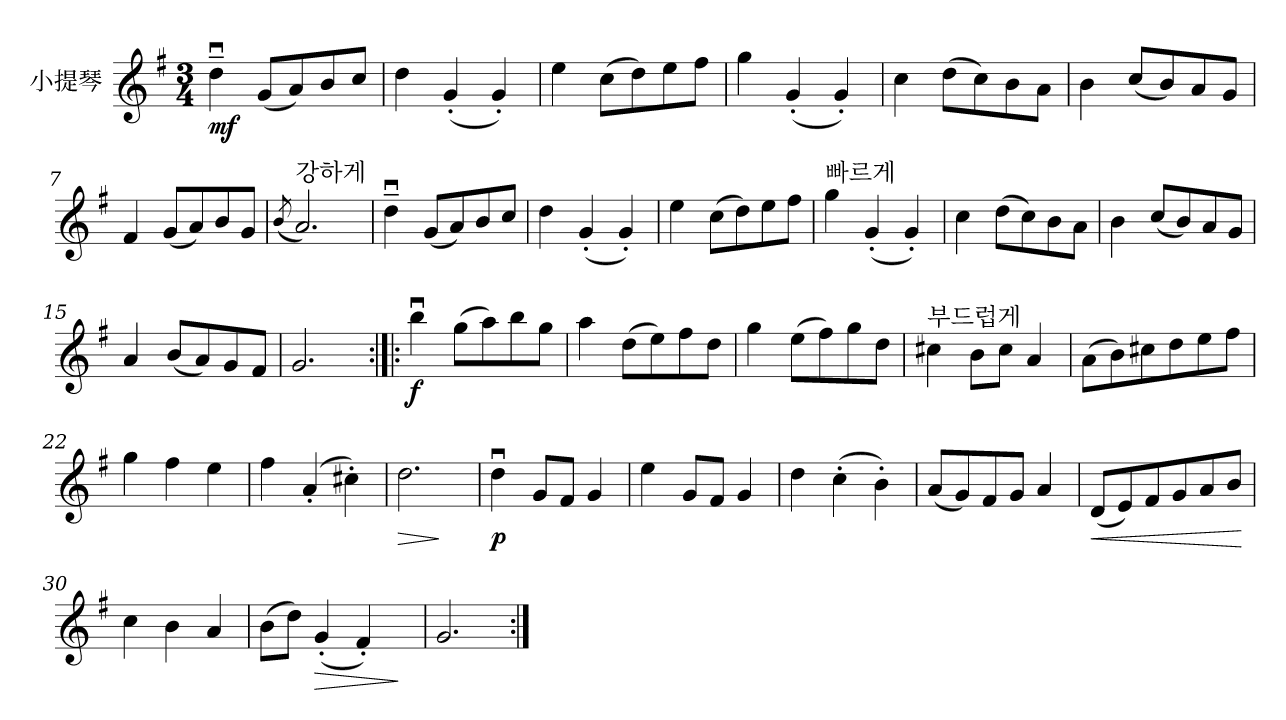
**kern	**dynam
*part1	*part1
*staff1	*staff1
*I"小提琴	*
*clefG2	*
*k[f#]	*
*M3/4	*
=1	=1
!	!LO:DY:b
4ddu~\	mf
(8g/L	.
8a/)	.
8b/	.
8cc/J	.
=2	=2
4dd\	.
(4g'/	.
4g'/)	.
=3	=3
4ee\	.
(8cc\L	.
8dd\)	.
8ee\	.
8ff#\J	.
=4	=4
4gg\	.
(4g'/	.
4g'/)	.
!!LO:LB:g=z
=5	=5
4cc\	.
(8dd\L	.
8cc\)	.
8b\	.
8a\J	.
=6	=6
4b\	.
(8cc/L	.
8b/)	.
8a/	.
8g/J	.
=7	=7
4f#/	.
(8g/L	.
8a/)	.
8b/	.
8g/J	.
=8	=8
(8qb/	.
!LO:TX:t=강하게	!
2.a/)	.
!!LO:LB:g=z
=9	=9
4ddu~\	.
(8g/L	.
8a/)	.
8b/	.
8cc/J	.
=10	=10
4dd\	.
(4g'/	.
4g'/)	.
=11	=11
4ee\	.
(8cc\L	.
8dd\)	.
8ee\	.
8ff#\J	.
=12	=12
!LO:TX:t=빠르게	!
4gg\	.
(4g'/	.
4g'/)	.
!!LO:LB:g=z
=13	=13
4cc\	.
(8dd\L	.
8cc\)	.
8b\	.
8a\J	.
=14	=14
4b\	.
(8cc/L	.
8b/)	.
8a/	.
8g/J	.
=15	=15
4a/	.
(8b/L	.
8a/)	.
8g/	.
8f#/J	.
=16	=16
2.g/	.
!!LO:LB:g=z
=17:|!|:	=17:|!|:
!	!LO:DY:b
4bbu\	f
(8gg\L	.
8aa\)	.
8bb\	.
8gg\J	.
=18	=18
4aa\	.
(8dd\L	.
8ee\)	.
8ff#\	.
8dd\J	.
=19	=19
4gg\	.
(8ee\L	.
8ff#\)	.
8gg\	.
8dd\J	.
=20	=20
!LO:TX:t=부드럽게	!
4cc#X\	.
8b\L	.
8cc#\J	.
4a/	.
!!LO:LB:g=z
=21	=21
(8a\L	.
8b\)	.
8cc#X\	.
8dd\	.
8ee\	.
8ff#\J	.
=22	=22
4gg\	.
4ff#\	.
4ee\	.
=23	=23
4ff#\	.
(4a'/	.
4cc#X'\)	.
=24	=24
!	!LO:HP:b
2.dd\	>
.	]
!!LO:LB:g=z
=25	=25
!	!LO:DY:b
4ddu\	p
8g/L	.
8f#/J	.
4g/	.
=26	=26
4ee\	.
8g/L	.
8f#/J	.
4g/	.
=27	=27
4dd\	.
(4cc'\	.
4b'\)	.
=28	=28
(8a/L	.
8g/)	.
8f#/	.
8g/J	.
4a/	.
!!LO:LB:g=z
=29	=29
!	!LO:HP:b
(8d/L	<
8e/)	.
8f#/	.
8g/	.
8a/	.
8b/J	.
.	[
=30	=30
4cc\	.
4b\	.
4a/	.
=31	=31
(8b\L	.
8dd\J)	.
!	!LO:HP:b
(4g'/	>
4f#'/)	.
8ryy	]
=32	=32
2.g/	.
=:|!	=:|!
*-	*-
